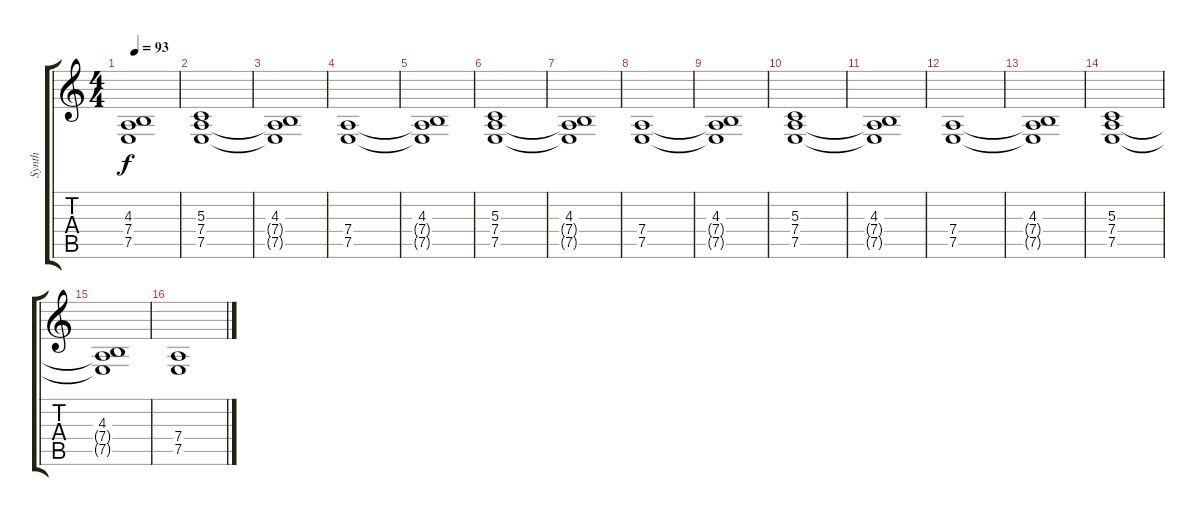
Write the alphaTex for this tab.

\track ("Synth" "Synth") {instrument synthstrings1}
\staff {score tabs}
\tuning (E4 B3 G3 D3 A2 E2) {hide}
\ts (4 4)
\tempo 93
\clef g2
\ks c
(4.3 7.4{t} 7.5{t}).1{dy f} |
(5.3 7.4 7.5).1 |
(4.3 7.4{t} 7.5{t}).1 |
(7.4 7.5).1 |
(4.3 7.4{t} 7.5{t}).1 |
(5.3 7.4 7.5).1 |
(4.3 7.4{t} 7.5{t}).1 |
(7.4 7.5).1 |
(4.3 7.4{t} 7.5{t}).1 |
(5.3 7.4 7.5).1 |
(4.3 7.4{t} 7.5{t}).1 |
(7.4 7.5).1 |
(4.3 7.4{t} 7.5{t}).1 |
(5.3 7.4 7.5).1 |
(4.3 7.4{t} 7.5{t}).1 |
(7.4 7.5).1
